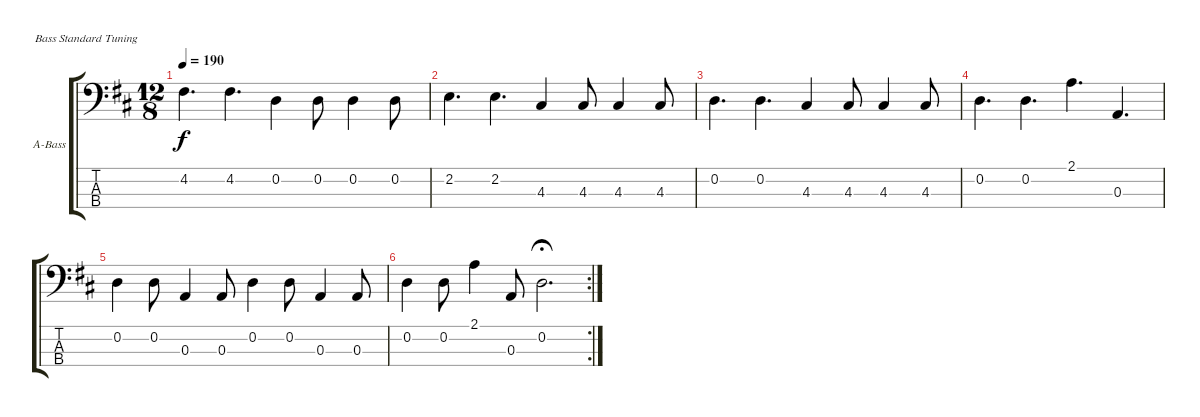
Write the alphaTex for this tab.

\defaultSystemsLayout 4
\bracketExtendMode groupsimilarinstruments
\firstSystemTrackNameOrientation horizontal
\otherSystemsTrackNameOrientation horizontal
\track ("Acoustic Bass" "A-Bass") {instrument acousticbass}
\staff {score tabs}
\tuning (G2 D2 A1 E1)
\ts (12 8)
\tempo 190
\clef f4
\ks d
4.2.4{d dy f} 4.2.4{d} 0.2.4 0.2.8 0.2.4 0.2.8 |
2.2.4{d} 2.2.4{d} 4.3.4 4.3.8 4.3.4 4.3.8 |
0.2.4{d} 0.2.4{d} 4.3.4 4.3.8 4.3.4 4.3.8 |
0.2.4{d} 0.2.4{d} 2.1.4{d} 0.3.4{d} |
0.2.4 0.2.8 0.3.4 0.3.8 0.2.4 0.2.8 0.3.4 0.3.8 |
\rc 2
0.2.4 0.2.8 2.1.4 0.3.8 0.2.2{d fermata (medium 0.5)}
